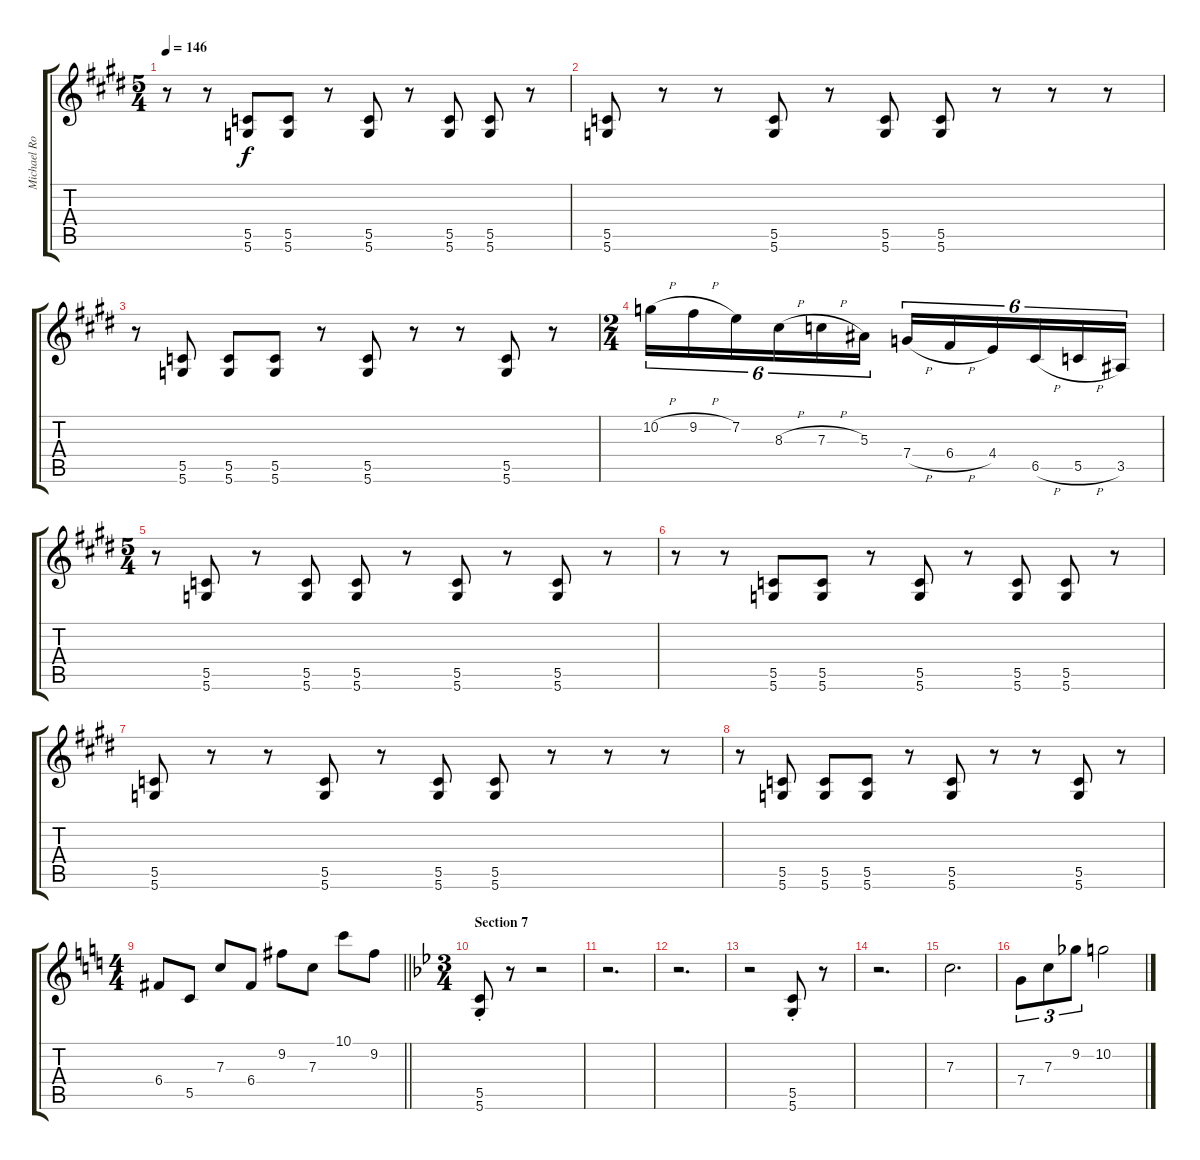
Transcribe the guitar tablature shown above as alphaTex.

\track ("Michael Romeo (guitar)" "Michael Ro") {instrument distortionguitar}
\staff {score tabs}
\tuning (D4 A3 F3 C3 G2 D2) {hide}
\ts (5 4)
\tempo 146
\clef g2
\ks c#minor
r.8{dy f} r.8 (5.5 5.6).8 (5.5 5.6).8 r.8 (5.5 5.6).8 r.8 (5.5 5.6).8 (5.5 5.6).8 r.8 |
(5.5 5.6).8 r.8 r.8 (5.5 5.6).8 r.8 (5.5 5.6).8 (5.5 5.6).8 r.8 r.8 r.8 |
r.8 (5.5 5.6).8 (5.5 5.6).8 (5.5 5.6).8 r.8 (5.5 5.6).8 r.8 r.8 (5.5 5.6).8 r.8 |
\ts (2 4)
10.2{h}.16{tu (6 4)} 9.2{h}.16{tu (6 4)} 7.2.16{tu (6 4)} 8.3{h}.16{tu (6 4)} 7.3{h}.16{tu (6 4)} 5.3.16{tu (6 4)} 7.4{h}.16{tu (6 4)} 6.4{h}.16{tu (6 4)} 4.4.16{tu (6 4)} 6.5{h}.16{tu (6 4)} 5.5{h}.16{tu (6 4)} 3.5.16{tu (6 4)} |
\ts (5 4)
r.8 (5.5 5.6).8 r.8 (5.5 5.6).8 (5.5 5.6).8 r.8 (5.5 5.6).8 r.8 (5.5 5.6).8 r.8 |
r.8 r.8 (5.5 5.6).8 (5.5 5.6).8 r.8 (5.5 5.6).8 r.8 (5.5 5.6).8 (5.5 5.6).8 r.8 |
(5.5 5.6).8 r.8 r.8 (5.5 5.6).8 r.8 (5.5 5.6).8 (5.5 5.6).8 r.8 r.8 r.8 |
r.8 (5.5 5.6).8 (5.5 5.6).8 (5.5 5.6).8 r.8 (5.5 5.6).8 r.8 r.8 (5.5 5.6).8 r.8 |
\ts (4 4)
\barLineRight lightlight
\ks aminor
6.4.8 5.5.8 7.3.8 6.4.8 9.2.8 7.3.8 10.1.8 9.2.8 |
\ts (3 4)
\section ("" "Section 7")
\ks gminor
(5.5{st} 5.6{st}).8 r.8 r.2 |
r.2{d} |
r.2{d} |
r.2 (5.5{st} 5.6{st}).8 r.8 |
r.2{d} |
7.3.2{d} |
7.4.8{tu (3 2)} 7.3.8{tu (3 2)} 9.2.8{tu (3 2)} 10.2.2
